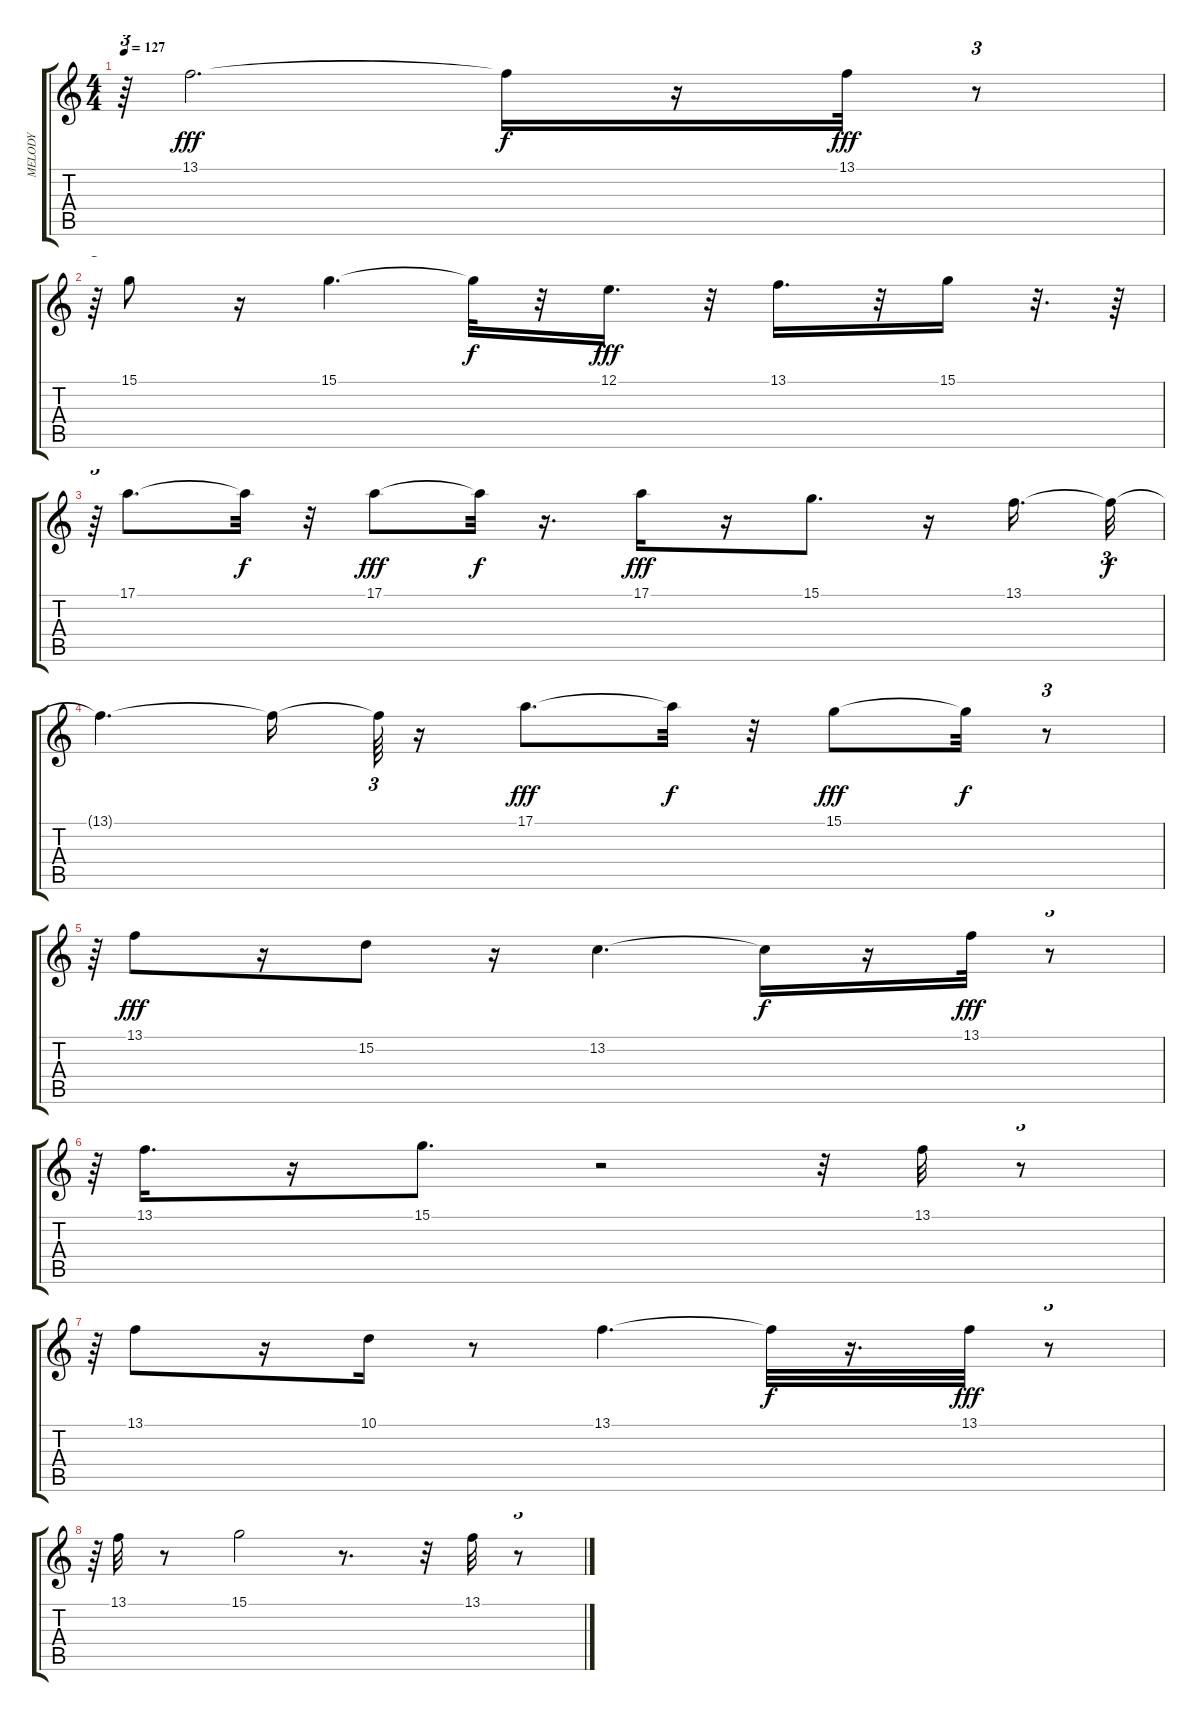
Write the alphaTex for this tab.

\track ("MELODY" "MELODY") {instrument vibraphone}
\staff {score tabs}
\tuning (E4 B3 G3 D3 A2 E2) {hide}
\ts (4 4)
\tempo 127
\clef g2
\ks c
r.64{tu (3 2) dy f} 13.1.2{d dy fff} 13.1{t}.16{dy f} r.16 13.1.32{dy fff} r.8{tu (3 2)} |
r.64{tu (3 2)} 15.1.8 r.16 15.1.4{d} 15.1{t}.32{dy f} r.32 12.1.16{d dy fff} r.32 13.1.16{d} r.32 15.1.16 r.32{d} r.64 |
r.64{tu (3 2)} 17.1.8{d} 17.1{t}.32{dy f} r.32 17.1.8{dy fff} 17.1{t}.32{dy f} r.16{d} 17.1.16{dy fff} r.16 15.1.8{d} r.16 13.1.16{d} 13.1{t}.32{tu (3 2) dy f} |
13.1{t}.4{d} 13.1{t}.16 13.1{t}.64{tu (3 2)} r.16 17.1.8{d dy fff} 17.1{t}.32{dy f} r.32 15.1.8{dy fff} 15.1{t}.32{dy f} r.8{tu (3 2)} |
r.64{tu (3 2)} 13.1.8{dy fff} r.16 15.2.8 r.16 13.2.4{d} 13.2{t}.16{dy f} r.16 13.1.32{dy fff} r.8{tu (3 2)} |
r.64{tu (3 2)} 13.1.16{d} r.16 15.1.8{d} r.2 r.32 13.1.32 r.8{tu (3 2)} |
r.64{tu (3 2)} 13.1.8 r.16 10.1.16 r.8 13.1.4{d} 13.1{t}.32{dy f} r.16{d} 13.1.32{dy fff} r.8{tu (3 2)} |
r.64{tu (3 2)} 13.1.32 r.8 15.1.2 r.8{d} r.32 13.1.32 r.8{tu (3 2)}
